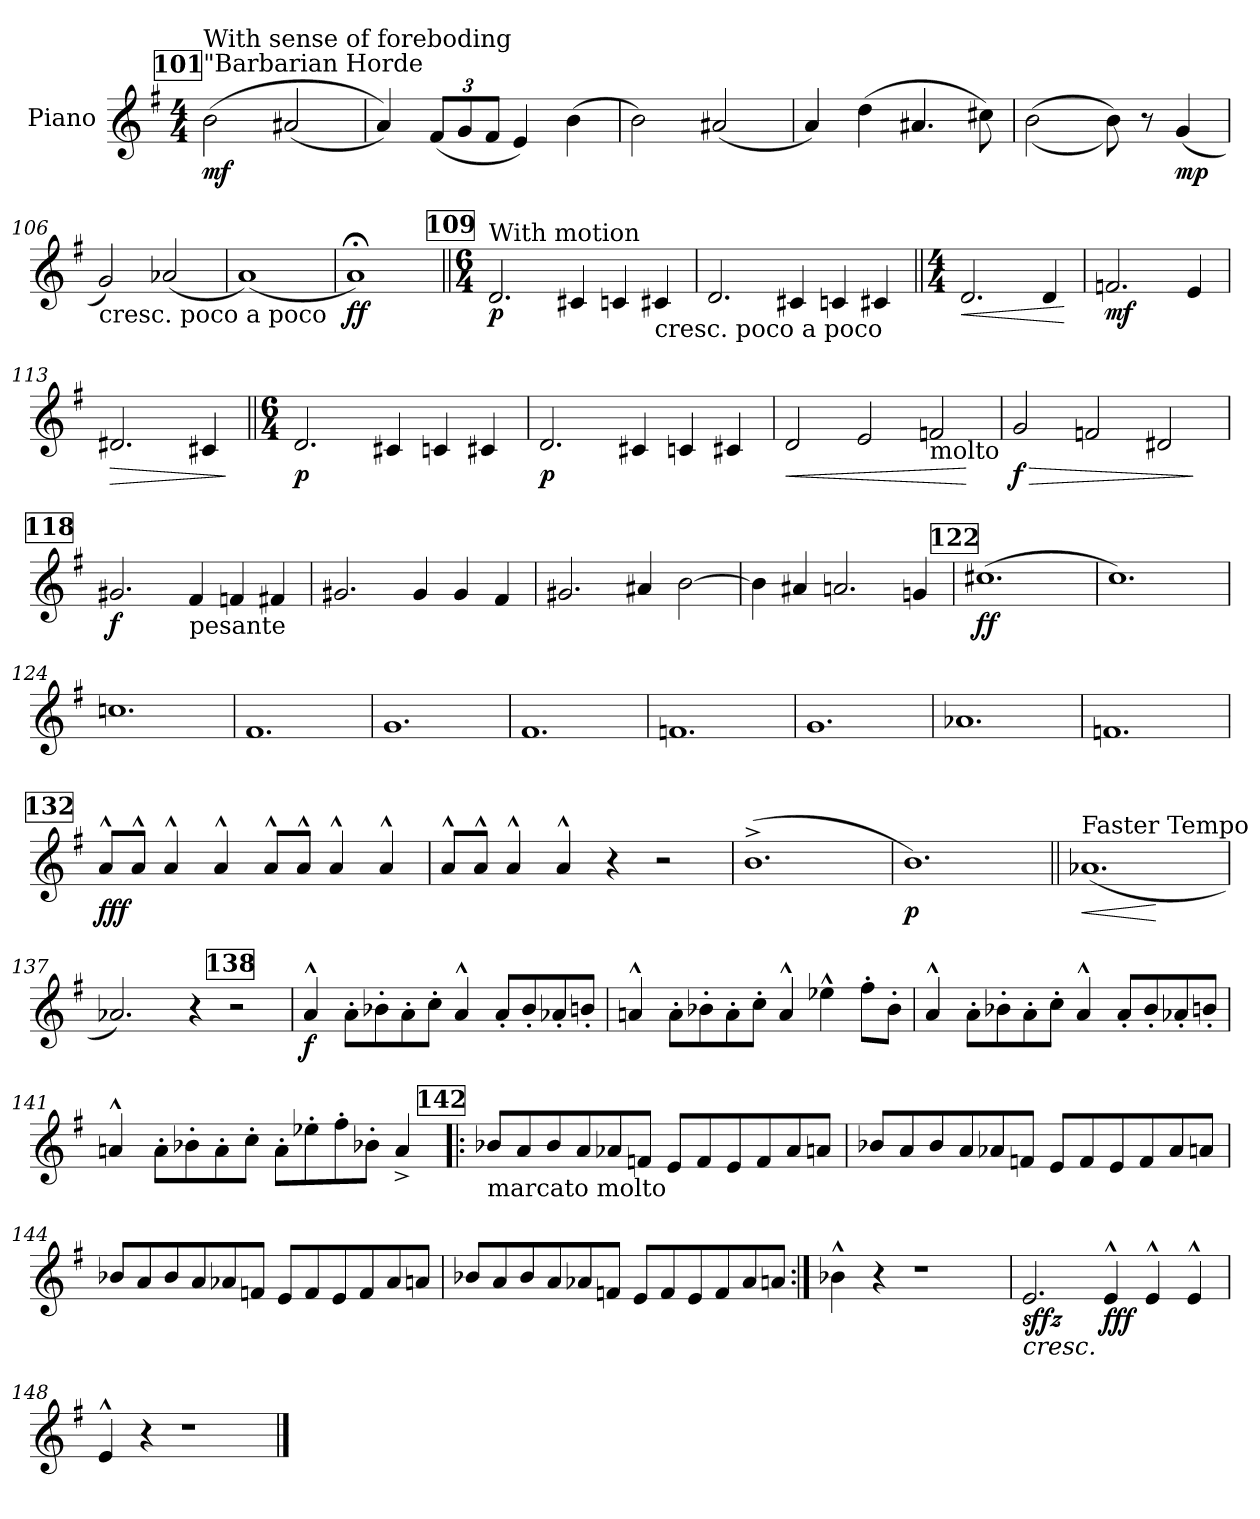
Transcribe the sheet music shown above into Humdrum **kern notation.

**kern	**dynam
*part1	*part1
*staff1	*staff1
*I"Piano	*
*I'Pno.	*
!!LO:LB:g=z
*clefG2	*
*k[f#]	*
*M4/4	*
!!LO:REH:place=s1:a:B:fs=14:t=101
=101	=101
!LO:TX:a:t="Barbarian Horde	!
!LO:TX:a:t=With sense of foreboding	!
!	!LO:DY:b
(2b\	mf
(2a#X/	.
=102	=102
4a/))	.
*Xbrackettup	*
(12f#/L	.
12g/	.
12f#/J	.
4e/)	.
(4b\	.
=103	=103
2b\)	.
(2a#X/	.
=104	=104
4a/)	.
(4dd\	.
4.a#X/	.
8cc#X\)	.
=105	=105
((2b\	.
8b\))	.
8r	.
!	!LO:DY:b
(4g/	mp
=106	=106
!LO:TX:b:t=cresc. poco a poco	!
2g/)	.
(2a-X/	.
=107	=107
(1a)	.
=108	=108
!	!LO:DY:b
1a;<)	ff
!!LO:LB:g=z
!!LO:REH:place=s1:a:B:fs=14:t=109
=109||	=109||
*M6/4	*
!LO:TX:a:t=With motion	!
!	!LO:DY:b
2.d/	p
4c#X/	.
4cn/	.
!LO:TX:b:t=cresc. poco a poco	!
4c#X/	.
=110	=110
2.d/	.
4c#X/	.
4cn/	.
4c#X/	.
=111||	=111||
*M4/4	*
!	!LO:HP:b
2.d/	<
4d/	.
.	[
=112	=112
!	!LO:DY:b
2.fn/	mf
4e/	.
=113	=113
!	!LO:HP:b
2.d#X/	>
4c#X/	.
.	]
=114||	=114||
*M6/4	*
!	!LO:DY:b
2.d/	p
4c#X/	.
4cn/	.
4c#X/	.
!!LO:LB:g=z
=115	=115
!	!LO:DY:b
2.d/	p
4c#X/	.
4cn/	.
4c#X/	.
=116	=116
!	!LO:HP:b
2d/	<
2e/	.
!LO:TX:b:t=molto	!
2fn/	.
.	[
=117	=117
!	!LO:HP:b
!	!LO:DY:n=1:b
2g/	> f
2fn/	.
2d#X/	.
.	]
!!LO:REH:place=s1:a:B:fs=14:t=118
=118	=118
!	!LO:DY:b
2.g#X/	f
!LO:TX:b:t=pesante	!
4f#/	.
4fn/	.
4f#X/	.
=119	=119
2.g#X/	.
4g#/	.
4g#/	.
4f#/	.
=120	=120
2.g#X/	.
4a#X/	.
[2b\	.
=121	=121
4b\]	.
4a#X/	.
2.an/	.
4gn/	.
!!LO:LB:g=z
!!LO:REH:place=s1:a:B:fs=14:t=122
=122	=122
!	!LO:DY:b
(1.cc#X	ff
=123	=123
1.cc)	.
=124	=124
1.ccn	.
=125	=125
1.f#	.
=126	=126
1.g	.
=127	=127
1.f#	.
=128	=128
1.fn	.
=129	=129
1.g	.
=130	=130
1.a-X	.
=131	=131
1.fn	.
!!LO:LB:g=z
!!LO:REH:place=s1:a:B:fs=14:t=132
=132	=132
!	!LO:DY:b
8a^^/L	fff
8a^^/J	.
4a^^/	.
4a^^/	.
8a^^/L	.
8a^^/J	.
4a^^/	.
4a^^/	.
=133	=133
8a^^/L	.
8a^^/J	.
4a^^/	.
4a^^/	.
4r	.
2r	.
=134	=134
(1.b^	.
=135	=135
!	!LO:DY:b
1.b)	p
=136||	=136||
!LO:TX:a:t=Faster Tempo	!
!	!LO:HP:b
!	!LO:DY:n=1:b
(1.a-X	< other-dynamics
.	[
!!LO:REH:place=s1:b:B:fs=14:t=138:qo=4
=137	=137
2.a-X/)	.
4r	.
2r	.
!!LO:LB:g=z
=138	=138
!	!LO:DY:b
4a^^/	f
8a'\L	.
8b-X'\	.
8a'\	.
8cc'\J	.
4a^^/	.
8a'/L	.
8b-i'/	.
8a-X'/	.
8bn'/J	.
=139	=139
4ani^^/	.
8a'\L	.
8b-X'\	.
8a'\	.
8cc'\J	.
4a^^/	.
4ee-X^^\	.
8ff#'\L	.
8b-i'\J	.
=140	=140
4a^^/	.
8a'\L	.
8b-X'\	.
8a'\	.
8cc'\J	.
4a^^/	.
8a'/L	.
8b-i'/	.
8a-X'/	.
8bn'/J	.
=141	=141
4ani^^/	.
8a'\L	.
8b-X'\	.
8a'\	.
8cc'\J	.
8a'\L	.
8ee-X'\	.
8ff#'\	.
8b-X'\J	.
4a^/	.
!!LO:LB:g=z
!!LO:REH:place=s1:a:B:fs=14:t=142
=142!|:	=142!|:
!LO:TX:b:t=marcato molto	!
8b-X/L	.
8a/	.
8b-/	.
8a/	.
8a-X/	.
8fn/J	.
8e/L	.
8f/	.
8e/	.
8f/	.
8a-i/	.
8an/J	.
=143	=143
8b-X/L	.
8a/	.
8b-/	.
8a/	.
8a-X/	.
8fn/J	.
8e/L	.
8f/	.
8e/	.
8f/	.
8a-i/	.
8an/J	.
=144	=144
8b-X/L	.
8a/	.
8b-/	.
8a/	.
8a-X/	.
8fn/J	.
8e/L	.
8f/	.
8e/	.
8f/	.
8a-i/	.
8an/J	.
!!LO:LB:g=z
=145	=145
8b-X/L	.
8a/	.
8b-/	.
8a/	.
8a-X/	.
8fn/J	.
8e/L	.
8f/	.
8e/	.
8f/	.
8a-i/	.
8an/J	.
=146:|!	=146:|!
4b-X^^\	.
4r	.
1r	.
=147	=147
!	!LO:HP:b
!	!LO:DY:n=1:b
2.e/	< sffz
!	!LO:DY:n=2:b
4e^^/	fff
4e^^/	.
4e^^/	.
.	[
=148	=148
4e^^/	.
4r	.
1r	.
==	==
*-	*-
